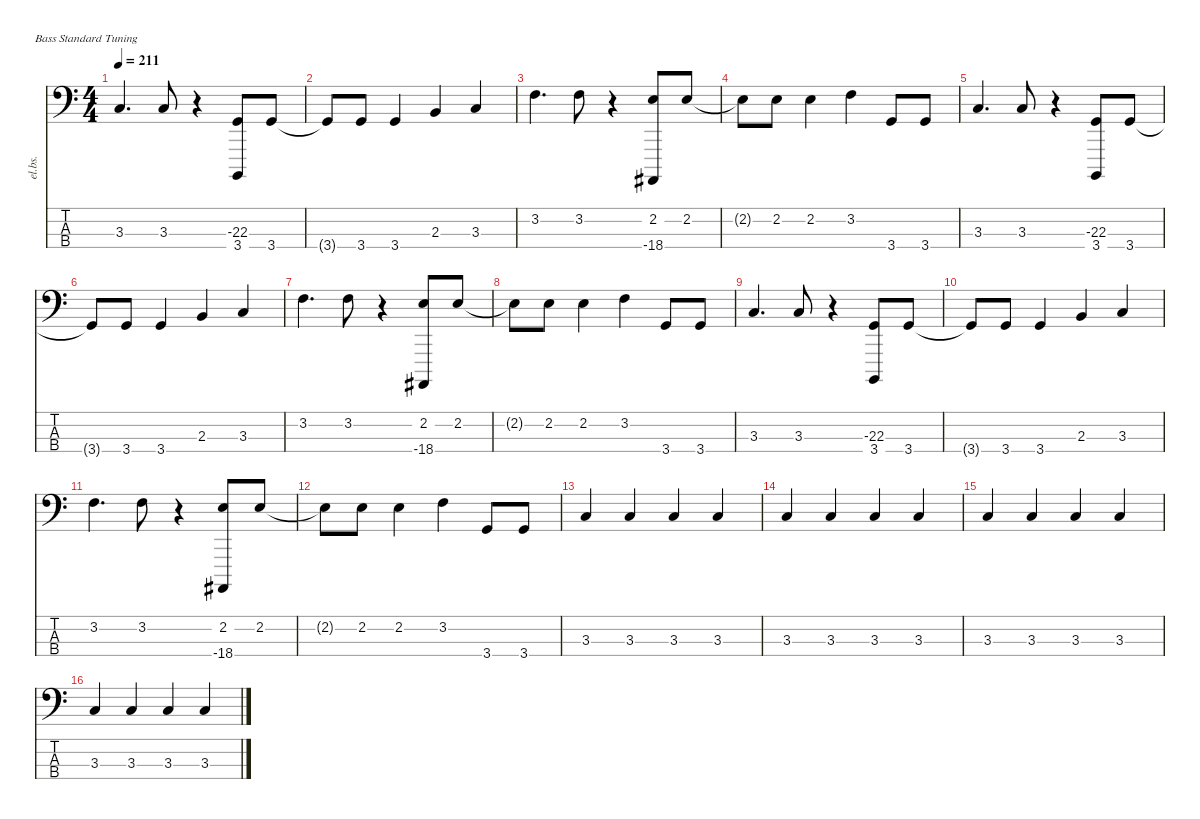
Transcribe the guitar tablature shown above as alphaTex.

\defaultSystemsLayout 4
\hideDynamics
\bracketExtendMode nobrackets
\track ("Bass" "el.bs.") {instrument electricbassfinger}
\staff {score tabs}
\tuning (G2 D2 A1 E1)
\ts (4 4)
\tempo 211
\clef f4
\ks c
3.3.4{d dy ff beam Up} 3.3.8{beam Up} r.4{beam Down} (-22.3 3.4).8{beam Up} 3.4.8{beam Up} |
3.4{t}.8{beam Up} 3.4.8{beam Up} 3.4.4{beam Up} 2.3.4{beam Up} 3.3.4{beam Up} |
3.2.4{d beam Down} 3.2.8{beam Down} r.4{beam Down} (-18.4{acc #} 2.2).8{beam Up} 2.2.8{beam Up} |
2.2{t}.8{beam Down} 2.2.8{beam Down} 2.2.4{beam Down} 3.2.4{beam Down} 3.4.8{beam Up} 3.4.8{beam Up} |
3.3.4{d beam Up} 3.3.8{beam Up} r.4{beam Down} (-22.3 3.4).8{beam Up} 3.4.8{beam Up} |
3.4{t}.8{beam Up} 3.4.8{beam Up} 3.4.4{beam Up} 2.3.4{beam Up} 3.3.4{beam Up} |
3.2.4{d beam Down} 3.2.8{beam Down} r.4{beam Down} (-18.4{acc #} 2.2).8{beam Up} 2.2.8{beam Up} |
2.2{t}.8{beam Down} 2.2.8{beam Down} 2.2.4{beam Down} 3.2.4{beam Down} 3.4.8{beam Up} 3.4.8{beam Up} |
3.3.4{d beam Up} 3.3.8{beam Up} r.4{beam Down} (-22.3 3.4).8{beam Up} 3.4.8{beam Up} |
3.4{t}.8{beam Up} 3.4.8{beam Up} 3.4.4{beam Up} 2.3.4{beam Up} 3.3.4{beam Up} |
3.2.4{d beam Down} 3.2.8{beam Down} r.4{beam Down} (-18.4{acc #} 2.2).8{beam Up} 2.2.8{beam Up} |
2.2{t}.8{beam Down} 2.2.8{beam Down} 2.2.4{beam Down} 3.2.4{beam Down} 3.4.8{beam Up} 3.4.8{beam Up} |
3.3.4{beam Up} 3.3.4{beam Up} 3.3.4{beam Up} 3.3.4{beam Up} |
3.3.4{beam Up} 3.3.4{beam Up} 3.3.4{beam Up} 3.3.4{beam Up} |
3.3.4{beam Up} 3.3.4{beam Up} 3.3.4{beam Up} 3.3.4{beam Up} |
3.3.4{beam Up} 3.3.4{beam Up} 3.3.4{beam Up} 3.3.4{beam Up}
